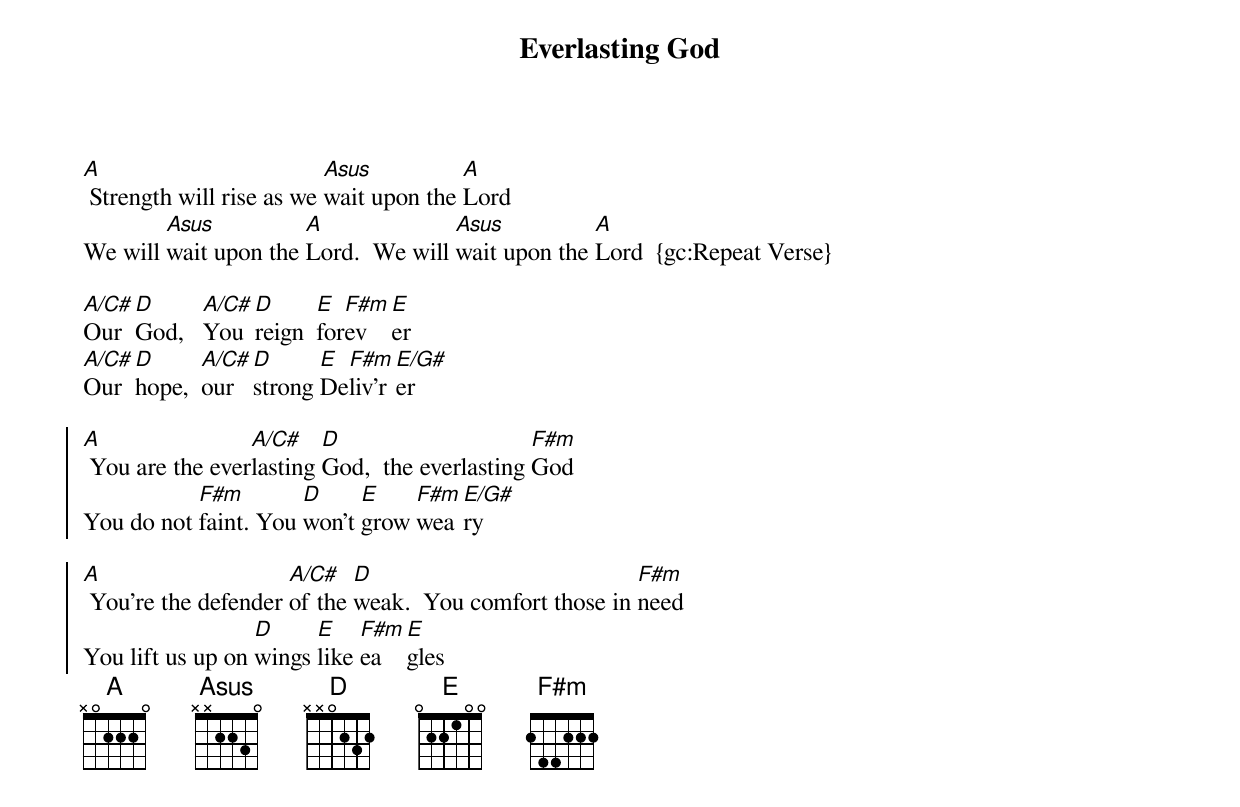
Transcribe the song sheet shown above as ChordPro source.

{title: Everlasting God}
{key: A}
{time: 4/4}
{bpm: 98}
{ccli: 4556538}
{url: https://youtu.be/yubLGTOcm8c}
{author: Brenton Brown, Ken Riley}
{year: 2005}
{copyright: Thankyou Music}

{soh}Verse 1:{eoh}
[A] Strength will rise as we [Asus]wait upon the [A]Lord
We will [Asus]wait upon the [A]Lord.  We will [Asus]wait upon the [A]Lord  {gc:Repeat Verse}

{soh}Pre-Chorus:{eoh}
[A/C#]Our [D]God,   [A/C#]You [D]reign  [E]for[F#m]ev[E]er
[A/C#]Our [D]hope,  [A/C#]our [D]strong [E]De[F#m]liv'r[E/G#]er

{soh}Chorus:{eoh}
{soc}
[A] You are the ever[A/C#]lasting [D]God,  the everlasting [F#m]God
You do not [F#m]faint. You [D]won't [E]grow [F#m]wea[E/G#]ry

[A] You're the defender [A/C#]of the [D]weak.  You comfort those in [F#m]need
You lift us up on [D]wings [E]like [F#m]ea[E]gles
{eoc}
